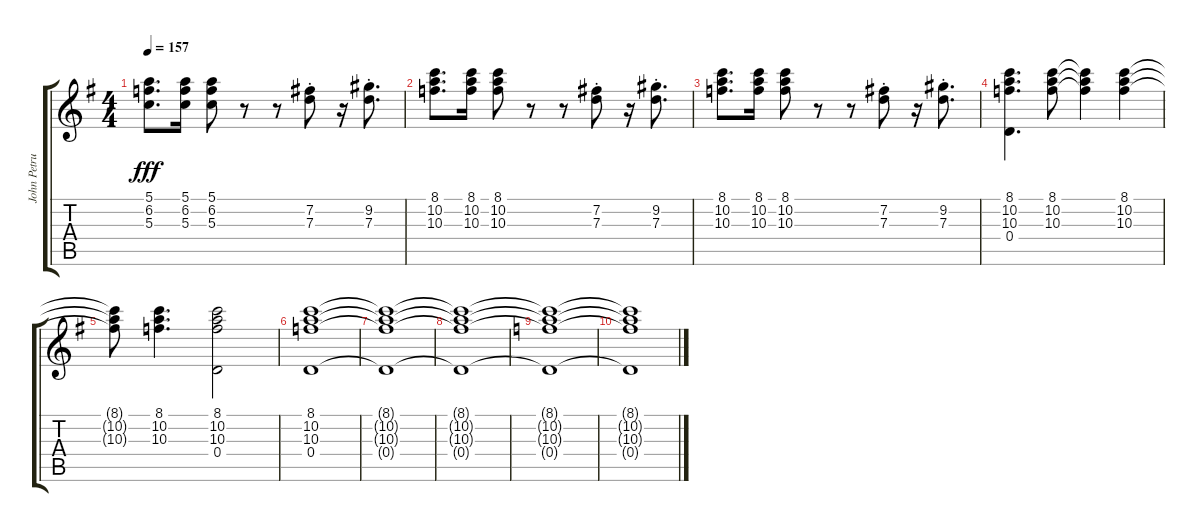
\track ("John Petrucci" "John Petru") {instrument overdrivenguitar}
\staff {score tabs}
\tuning (E4 B3 G3 D3 A2 E2) {hide}
\ts (4 4)
\tempo 157
\clef g2
\ks g
(5.1 6.2 5.3).8{d dy fff} (5.1 6.2 5.3).16 (5.1 6.2 5.3).8 r.8 r.8 (7.2{st} 7.3{st}).8 r.16 (9.2{st} 7.3{st}).8{d} |
(8.1 10.2 10.3).8{d} (8.1 10.2 10.3).16 (8.1 10.2 10.3).8 r.8 r.8 (7.2{st} 7.3{st}).8 r.16 (9.2{st} 7.3{st}).8{d} |
(8.1 10.2 10.3).8{d} (8.1 10.2 10.3).16 (8.1 10.2 10.3).8 r.8 r.8 (7.2{st} 7.3{st}).8 r.16 (9.2{st} 7.3{st}).8{d} |
(8.1 10.2 10.3 0.4).4{d} (8.1 10.2 10.3).8 (8.1{t} 10.2{t} 10.3{t}).4 (8.1 10.2 10.3).4 |
(8.1{t} 10.2{t} 10.3{t}).8 (8.1 10.2 10.3).4{d} (8.1 10.2 10.3 0.4).2 |
(8.1 10.2 10.3 0.4).1{instrument overdrivenguitar} |
(8.1{t} 10.2{t} 10.3{t} 0.4{t}).1 |
(8.1{t} 10.2{t} 10.3{t} 0.4{t}).1 |
\ks c
(8.1{t} 10.2{t} 10.3{t} 0.4{t}).1 |
(8.1{t} 10.2{t} 10.3{t} 0.4{t}).1
